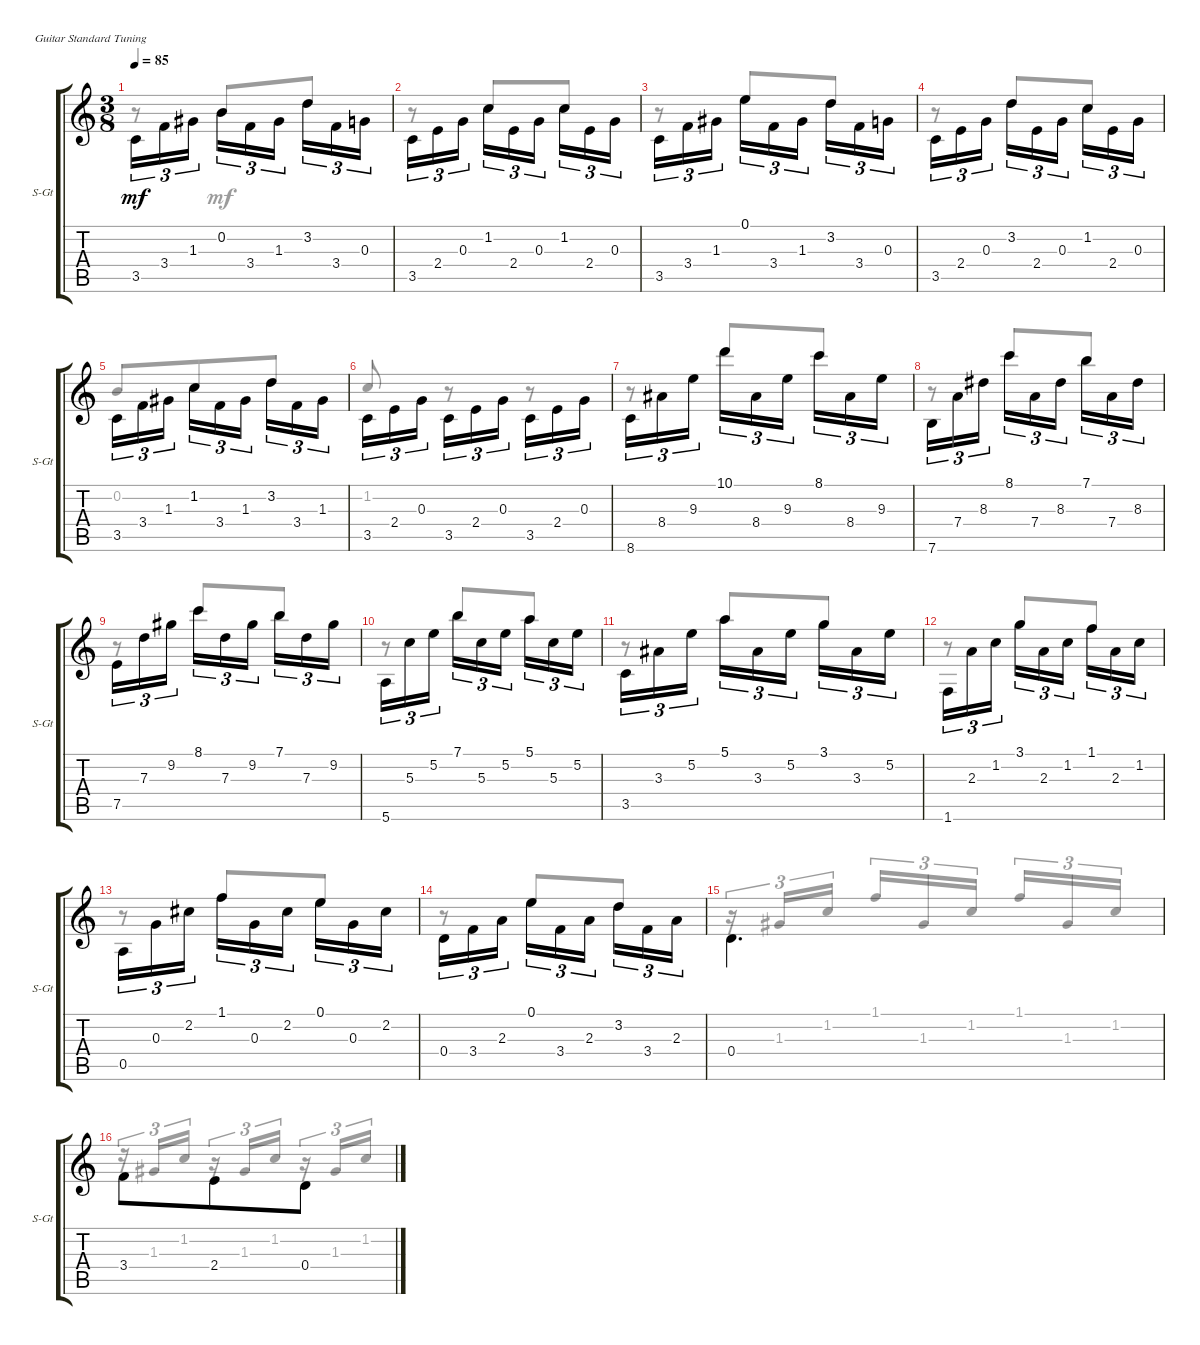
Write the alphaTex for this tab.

\defaultSystemsLayout 4
\bracketExtendMode groupsimilarinstruments
\useSystemSignSeparator
\singleTrackTrackNamePolicy allsystems
\multiTrackTrackNamePolicy allsystems
\firstSystemTrackNameOrientation horizontal
\otherSystemsTrackNameOrientation horizontal
\track ("Steel Guitar" "S-Gt") {instrument acousticguitarsteel}
\staff {score tabs}
\tuning (E4 B3 G3 D3 A2 E2)
\voice
\ts (3 8)
\tempo 85
\clef g2
\ks c
3.5.16{tu (3 2) dy mf beam invert} 3.4.16{tu (3 2)} 1.3.16{tu (3 2)} 0.2.16{tu (3 2) beam invert} 3.4.16{tu (3 2)} 1.3.16{tu (3 2)} 3.2.16{tu (3 2) beam invert} 3.4.16{tu (3 2)} 0.3.16{tu (3 2)} |
3.5.16{tu (3 2) beam invert} 2.4.16{tu (3 2)} 0.3.16{tu (3 2)} 1.2.16{tu (3 2) beam invert} 2.4.16{tu (3 2)} 0.3.16{tu (3 2)} 1.2.16{tu (3 2) beam invert} 2.4.16{tu (3 2)} 0.3.16{tu (3 2)} |
3.5.16{tu (3 2) beam invert} 3.4.16{tu (3 2)} 1.3.16{tu (3 2)} 0.1.16{tu (3 2) beam invert} 3.4.16{tu (3 2)} 1.3.16{tu (3 2)} 3.2.16{tu (3 2) beam invert} 3.4.16{tu (3 2)} 0.3.16{tu (3 2)} |
3.5.16{tu (3 2) beam invert} 2.4.16{tu (3 2)} 0.3.16{tu (3 2)} 3.2.16{tu (3 2) beam invert} 2.4.16{tu (3 2)} 0.3.16{tu (3 2)} 1.2.16{tu (3 2) beam invert} 2.4.16{tu (3 2)} 0.3.16{tu (3 2)} |
3.5.16{tu (3 2) beam invert} 3.4.16{tu (3 2)} 1.3.16{tu (3 2)} 1.2.16{tu (3 2) beam invert} 3.4.16{tu (3 2)} 1.3.16{tu (3 2)} 3.2.16{tu (3 2) beam invert} 3.4.16{tu (3 2)} 1.3.16{tu (3 2)} |
3.5.16{tu (3 2) beam invert} 2.4.16{tu (3 2)} 0.3.16{tu (3 2)} 3.5.16{tu (3 2) beam invert} 2.4.16{tu (3 2)} 0.3.16{tu (3 2)} 3.5.16{tu (3 2) beam invert} 2.4.16{tu (3 2)} 0.3.16{tu (3 2)} |
8.6.16{tu (3 2) beam invert} 8.4.16{tu (3 2)} 9.3.16{tu (3 2)} 10.1.16{tu (3 2) beam invert} 8.4.16{tu (3 2)} 9.3.16{tu (3 2)} 8.1.16{tu (3 2) beam invert} 8.4.16{tu (3 2)} 9.3.16{tu (3 2)} |
7.6.16{tu (3 2) beam invert} 7.4.16{tu (3 2)} 8.3.16{tu (3 2)} 8.1.16{tu (3 2) beam invert} 7.4.16{tu (3 2)} 8.3.16{tu (3 2)} 7.1.16{tu (3 2) beam invert} 7.4.16{tu (3 2)} 8.3.16{tu (3 2)} |
7.5.16{tu (3 2) beam invert} 7.3.16{tu (3 2)} 9.2.16{tu (3 2)} 8.1.16{tu (3 2) beam invert} 7.3.16{tu (3 2)} 9.2.16{tu (3 2)} 7.1.16{tu (3 2) beam invert} 7.3.16{tu (3 2)} 9.2.16{tu (3 2)} |
5.6.16{tu (3 2) beam invert} 5.3.16{tu (3 2)} 5.2.16{tu (3 2)} 7.1.16{tu (3 2) beam invert} 5.3.16{tu (3 2)} 5.2.16{tu (3 2)} 5.1.16{tu (3 2) beam invert} 5.3.16{tu (3 2)} 5.2.16{tu (3 2)} |
3.5.16{tu (3 2) beam invert} 3.3.16{tu (3 2)} 5.2.16{tu (3 2)} 5.1.16{tu (3 2) beam invert} 3.3.16{tu (3 2)} 5.2.16{tu (3 2)} 3.1.16{tu (3 2) beam invert} 3.3.16{tu (3 2)} 5.2.16{tu (3 2)} |
1.6.16{tu (3 2) beam invert} 2.3.16{tu (3 2)} 1.2.16{tu (3 2)} 3.1.16{tu (3 2) beam invert} 2.3.16{tu (3 2)} 1.2.16{tu (3 2)} 1.1.16{tu (3 2) beam invert} 2.3.16{tu (3 2)} 1.2.16{tu (3 2)} |
\scale
0.222047 0.5.16{tu (3 2) beam invert} 0.3.16{tu (3 2)} 2.2.16{tu (3 2)} 1.1.16{tu (3 2) beam invert} 0.3.16{tu (3 2)} 2.2.16{tu (3 2)} 0.1.16{tu (3 2) beam invert} 0.3.16{tu (3 2)} 2.2.16{tu (3 2)} |
\scale
0.143199 0.4.16{tu (3 2) beam invert} 3.4.16{tu (3 2)} 2.3.16{tu (3 2)} 0.1.16{tu (3 2) beam invert} 3.4.16{tu (3 2)} 2.3.16{tu (3 2)} 3.2.16{tu (3 2) beam invert} 3.4.16{tu (3 2)} 2.3.16{tu (3 2)} |
\scale
0.233364 0.4.4{d beam invert} |
\scale
0.222857 3.4.8 2.4.8 0.4.8{beam invert}
\voice
\clef g2
\ottava regular
\simile none
\ks c
r.8{dy mf beam invert} 0.2.8 3.2.8{beam invert} |
r.8{beam invert} 1.2.8 1.2.8{beam invert} |
r.8 0.1.8{beam invert} 3.2.8 |
r.8 3.2.8{beam invert} 1.2.8 |
0.2.8{beam invert} 1.2.8 3.2.8 |
1.2.8{beam invert} r.8 r.8{beam invert} |
r.8{beam invert} 10.1.8 8.1.8{beam invert} |
r.8 8.1.8{beam invert} 7.1.8 |
r.8 8.1.8{beam invert} 7.1.8 |
r.8{beam invert} 7.1.8{beam invert} 5.1.8 |
r.8{beam invert} 5.1.8 3.1.8{beam invert} |
r.8{beam invert} 3.1.8 1.1.8{beam invert} |
\scale
0.222047 r.8 1.1.8{beam invert} 0.1.8 |
\scale
0.143199 r.8 0.1.8{beam invert} 3.2.8 |
\scale
0.233364 r.16{tu (3 2) beam invert} 1.3.16{tu (3 2) beam invert} 1.2.16{tu (3 2)} 1.1.16{tu (3 2) beam invert} 1.3.16{tu (3 2)} 1.2.16{tu (3 2)} 1.1.16{tu (3 2) beam invert} 1.3.16{tu (3 2)} 1.2.16{tu (3 2)} |
\scale
0.222857 r.16{tu (3 2) beam invert} 1.3.16{tu (3 2) beam invert} 1.2.16{tu (3 2)} r.16{tu (3 2) beam invert} 1.3.16{tu (3 2) beam invert} 1.2.16{tu (3 2)} r.16{tu (3 2) beam invert} 1.3.16{tu (3 2) beam invert} 1.2.16{tu (3 2)}
